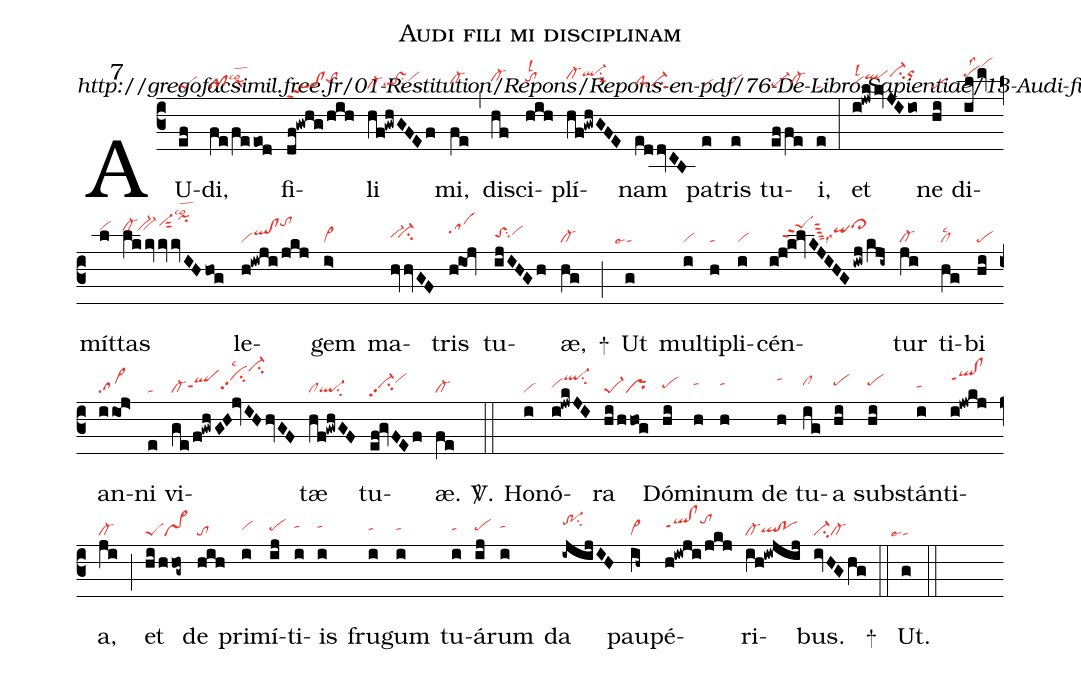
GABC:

name: Audi fili mi disciplinam;
commentary: http://gregofacsimil.free.fr/01-Restitution/Repons/Repons-en-pdf/76-De-Libro-Sapientiae/13-Audi-fili-mi-disciplinam.pdf;
mode: 7;
nabc-lines: 1;
%%
(c3)
AU(ef|peS)di,(fe/feeod|pfpihglsco2) fi(df!gwhg/hih|ql!clppt2tohi)li(hf!gwhGFEf|cl-qlhg!vshgsu2vihi) mi,(fe|cl-hh) (,)
di(hf|cl-hi)sci(hih|tohilsl2)plí(hf!gwhGFE|cl-hjql-hksu1sut2)nam(eddvCB|clS-hgci-hg) pa(e|vi)tris(e|vihh) tu(effe|pe-hgcl-hh)i,(e|ta) (:)
et(i!jwkkvJIio|vihglsl2qlhjci-hkorhk) ne(hi|pe) di(il/mv|pehklss2vihp)mít(l|vihk)tas(lkkvkvkvIHhog|cl-hkbv-hkvi-hmsut2pihplsco2) le(h!iwji/jkj|viqlhi!clhitohm)gem(i>|vi>) ma(hvhvGF|vi-hh``ci-hh)tris(hiOj|sahj) tu(ijIHGh|toShhsu2vihi)æ,(hg|cl-) +(;)
Ut(g|```talse4) mul(i|vi)ti(h|ta)pli(i|vi)cén(i!j!k!lvKJIHGiwj/kji~|////peShlppt2sut4``tahglss6qihjcl>hl)tur(ji|cl-) ti(hg|cllsc2)bi(hi|pe) an(iiOj>|sa>)ni(e|ta) vi(ge/f!gwhGH!jvIHhvGF|cl-qlhhppt1vihkpp2su2lsc2ci-hp)tæ(hf!gwhGF|clql-su2) tu(ef!gvFEf|vi-hhpp2su2vihj)æ.(fe|cl-) <sp>V/</sp>.(::)
Ho(i|vi)nó(i!jwkJI|vihhql-hksu2)ra(hi/hhog|pe-1pr) Dó(hi|pehh)mi(h|tahi)num(h|tahi) de(h|tahk) tu(ig|clhi)a(hi|pehi) sub(hi|pehi)stán(i|tahh)ti(i!jwkj|qlhk!clhkppt1)a,(ji|cl-) (;)
et(hi/hhog~|peSvs>) de(hih|to) pri(i|vihh)mí(ij|pehh)ti(i|tahi)is(i|tahi) fru(i|tahh)gum(i|tahh) tu(i|tahh)á(ij|pehh)rum(i|tahi) da(-ijijIH|tr-1hjsu2) pau(ih~|vi>)pé(h!iwji/jkj|qlhi!clhippt1tohk)ri(ih!iwjij|cl-qlhg!pohg)bus.(ivHGhg|ci-cl-) +(::)
Ut.(g|```talse4) (::)
